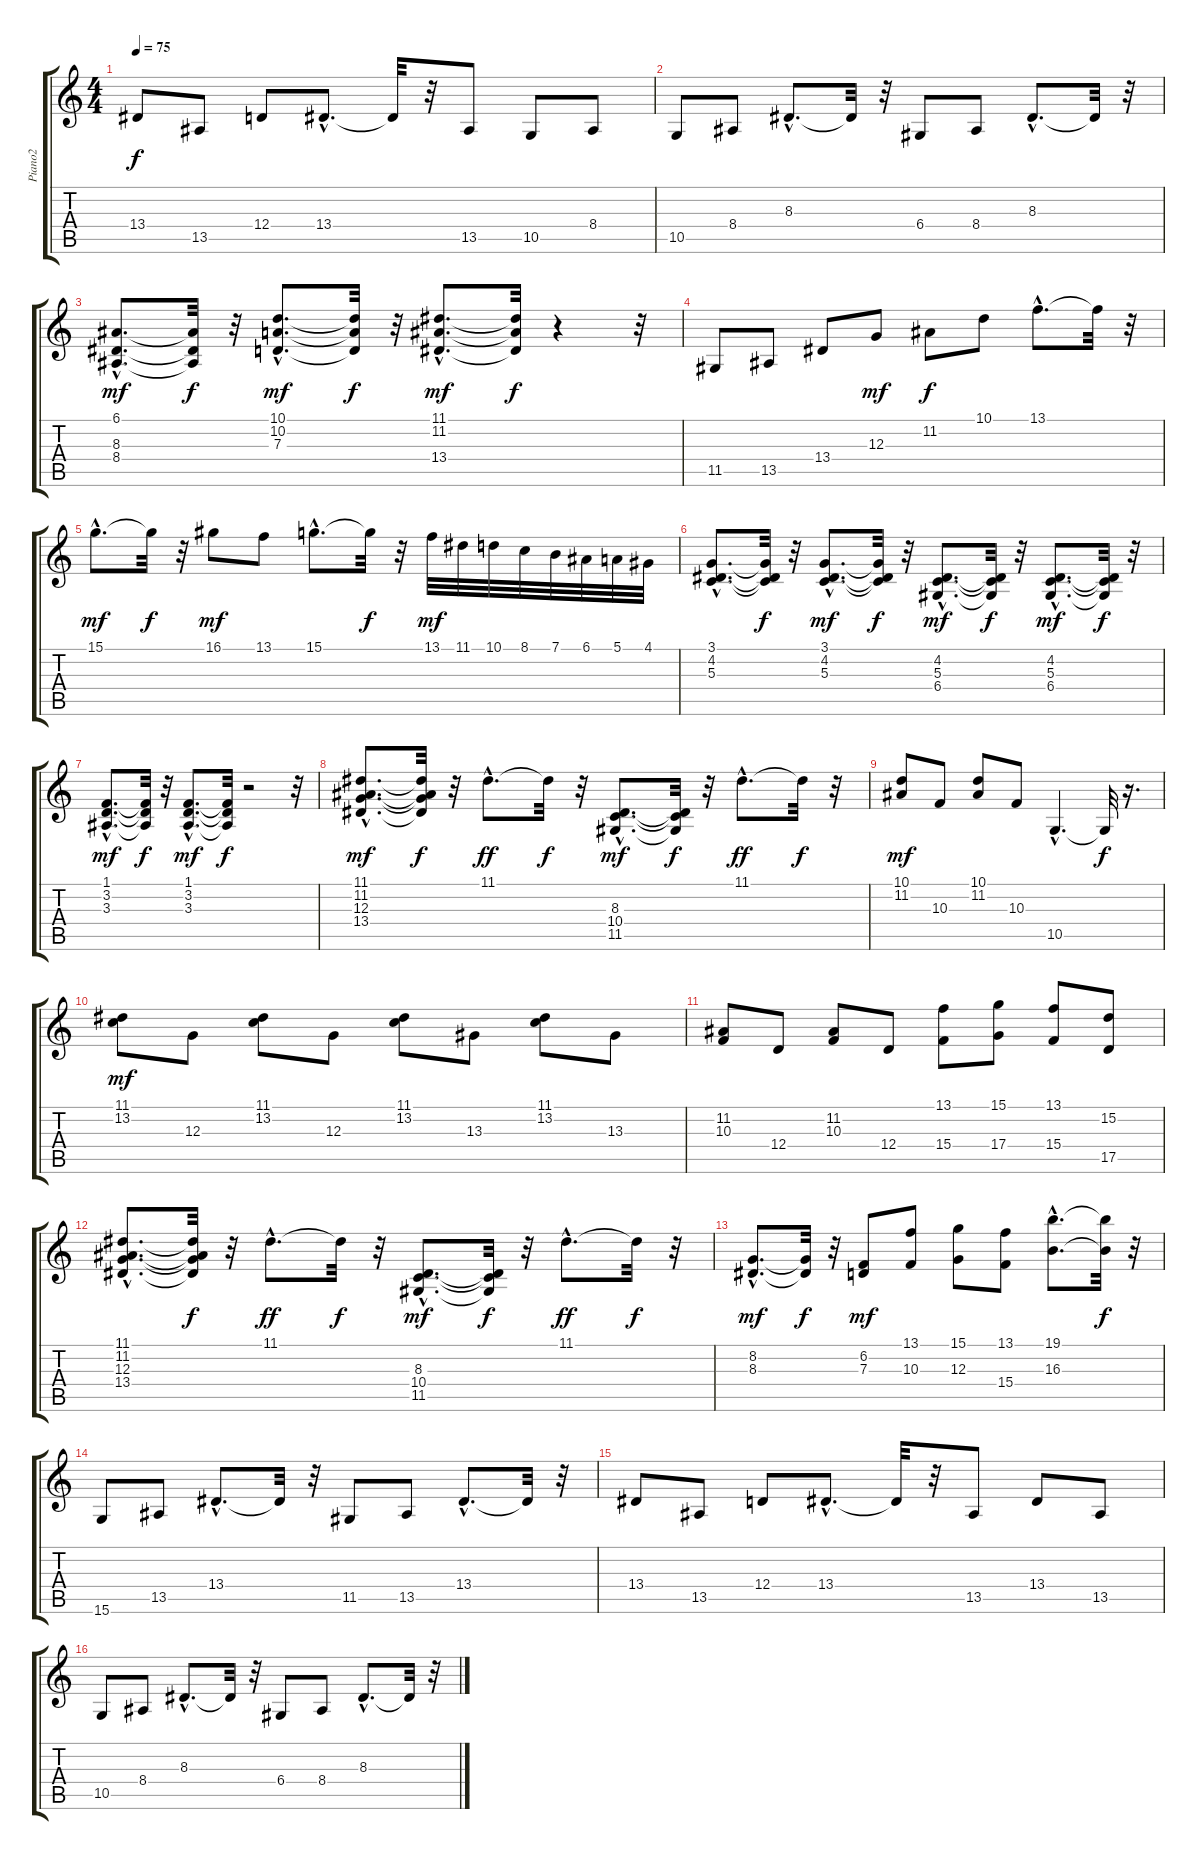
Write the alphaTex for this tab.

\track ("Piano2" "Piano2") {instrument acousticgrandpiano}
\staff {score tabs}
\tuning (E4 B3 G3 D3 A2 E2) {hide}
\ts (4 4)
\tempo 75
\clef g2
\ks c
13.4.8{dy f} 13.5.8 12.4.8 13.4{hac}.8{d} 13.4{t}.32 r.32 13.5.8 10.5.8 8.4.8 |
10.5.8 8.4.8 8.3{hac}.8{d} 8.3{t}.32 r.32 6.4.8 8.4.8 8.3{hac}.8{d} 8.3{t}.32 r.32 |
(6.1{hac} 8.3{hac} 8.4{hac}).8{d dy mf} (6.1{t} 8.3{t} 8.4{t}).32{dy f} r.32 (10.1{hac} 10.2{hac} 7.3{hac}).8{d dy mf} (10.1{t} 10.2{t} 7.3{t}).32{dy f} r.32 (11.1{hac} 11.2{hac} 13.4{hac}).8{d dy mf} (11.1{t} 11.2{t} 13.4{t}).32{dy f} r.4 r.32 |
11.5.8 13.5.8 13.4.8 12.3.8{dy mf} 11.2.8{dy f} 10.1.8 13.1{hac}.8{d} 13.1{t}.32 r.32 |
15.1{hac}.8{d dy mf} 15.1{t}.32{dy f} r.32 16.1.8{dy mf} 13.1.8 15.1{hac}.8{d} 15.1{t}.32{dy f} r.32 13.1.32{dy mf} 11.1.32 10.1.32 8.1.32 7.1.32 6.1.32 5.1.32 4.1.32 |
(3.1{hac} 4.2{hac} 5.3{hac}).8{d} (3.1{t} 4.2{t} 5.3{t}).32{dy f} r.32 (3.1{hac} 4.2{hac} 5.3{hac}).8{d dy mf} (3.1{t} 4.2{t} 5.3{t}).32{dy f} r.32 (4.2{hac} 5.3{hac} 6.4{hac}).8{d dy mf} (4.2{t} 5.3{t} 6.4{t}).32{dy f} r.32 (4.2{hac} 5.3{hac} 6.4{hac}).8{d dy mf} (4.2{t} 5.3{t} 6.4{t}).32{dy f} r.32 |
(1.1{hac} 3.2{hac} 3.3{hac}).8{d dy mf} (1.1{t} 3.2{t} 3.3{t}).32{dy f} r.32 (1.1{hac} 3.2{hac} 3.3{hac}).8{d dy mf} (1.1{t} 3.2{t} 3.3{t}).32{dy f} r.2 r.32 |
(11.1{hac} 11.2{hac} 12.3{hac} 13.4{hac}).8{d dy mf} (11.1{t} 11.2{t} 12.3{t} 13.4{t}).32{dy f} r.32 11.1{hac}.8{d dy ff} 11.1{t}.32{dy f} r.32 (8.3{hac} 10.4{hac} 11.5{hac}).8{d dy mf} (8.3{t} 10.4{t} 11.5{t}).32{dy f} r.32 11.1{hac}.8{d dy ff} 11.1{t}.32{dy f} r.32 |
(10.1 11.2).8{dy mf} 10.3.8 (10.1 11.2).8 10.3.8 10.5{hac}.4{d} 10.5{t}.32{dy f} r.16{d} |
(11.1 13.2).8{dy mf} 12.3.8 (11.1 13.2).8 12.3.8 (11.1 13.2).8 13.3.8 (11.1 13.2).8 13.3.8 |
(11.2 10.3).8 12.4.8 (11.2 10.3).8 12.4.8 (13.1 15.4).8 (15.1 17.4).8 (13.1 15.4).8 (15.2 17.5).8 |
(11.1{hac} 11.2{hac} 12.3{hac} 13.4{hac}).8{d} (11.1{t} 11.2{t} 12.3{t} 13.4{t}).32{dy f} r.32 11.1{hac}.8{d dy ff} 11.1{t}.32{dy f} r.32 (8.3{hac} 10.4{hac} 11.5{hac}).8{d dy mf} (8.3{t} 10.4{t} 11.5{t}).32{dy f} r.32 11.1{hac}.8{d dy ff} 11.1{t}.32{dy f} r.32 |
(8.2{hac} 8.3{hac}).8{d dy mf} (8.2{t} 8.3{t}).32{dy f} r.32 (6.2 7.3).8{dy mf} (13.1 10.3).8 (15.1 12.3).8 (13.1 15.4).8 (19.1{hac} 16.3{hac}).8{d} (19.1{t} 16.3{t}).32{dy f} r.32 |
15.6.8 13.5.8 13.4{hac}.8{d} 13.4{t}.32 r.32 11.5.8 13.5.8 13.4{hac}.8{d} 13.4{t}.32 r.32 |
13.4.8 13.5.8 12.4.8 13.4{hac}.8{d} 13.4{t}.32 r.32 13.5.8 13.4.8 13.5.8 |
10.5.8 8.4.8 8.3{hac}.8{d} 8.3{t}.32 r.32 6.4.8 8.4.8 8.3{hac}.8{d} 8.3{t}.32 r.32
